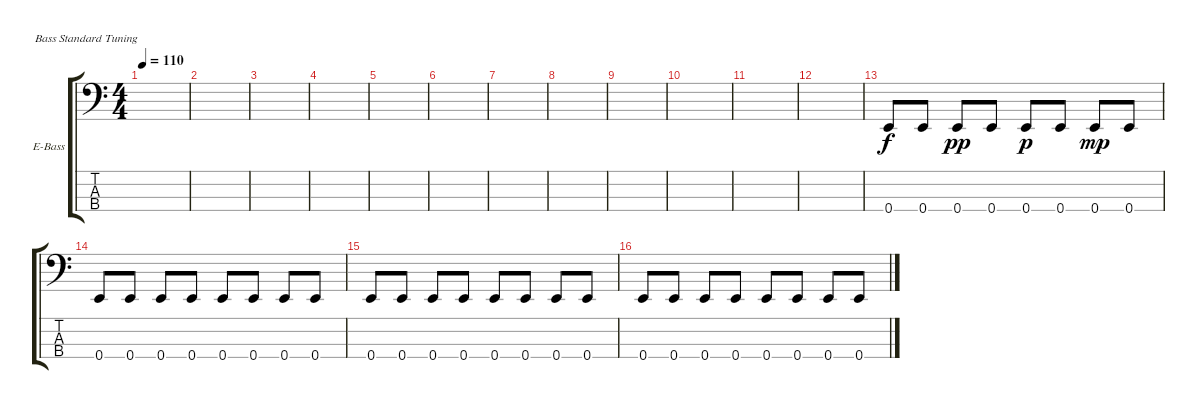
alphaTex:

\defaultSystemsLayout 4
\bracketExtendMode groupsimilarinstruments
\firstSystemTrackNameOrientation horizontal
\otherSystemsTrackNameOrientation horizontal
\track ("Electric Bass" "E-Bass") {instrument electricbassfinger}
\staff {score tabs}
\tuning (G2 D2 A1 E1)
\ts (4 4)
\tempo 110
\clef f4
\scale
0.487395
\ks c
|
\scale
0.256303 |
\scale
0.256303 |
\scale
0.333333 |
\scale
0.333333 |
\scale
0.333333 |
\scale
0.333333 |
\scale
0.333333 |
\scale
0.333333 |
\scale
0.333333 |
\scale
0.333333 |
\scale
0.333333 |
\scale
0.333333 0.4.8 0.4.8 0.4.8{dy pp} 0.4.8 0.4.8{dy p} 0.4.8 0.4.8{dy mp} 0.4.8 |
\scale
0.333333 0.4.8 0.4.8 0.4.8 0.4.8 0.4.8 0.4.8 0.4.8 0.4.8 |
\scale
0.333333 0.4.8 0.4.8 0.4.8 0.4.8 0.4.8 0.4.8 0.4.8 0.4.8 |
0.4.8 0.4.8 0.4.8 0.4.8 0.4.8 0.4.8 0.4.8 0.4.8
